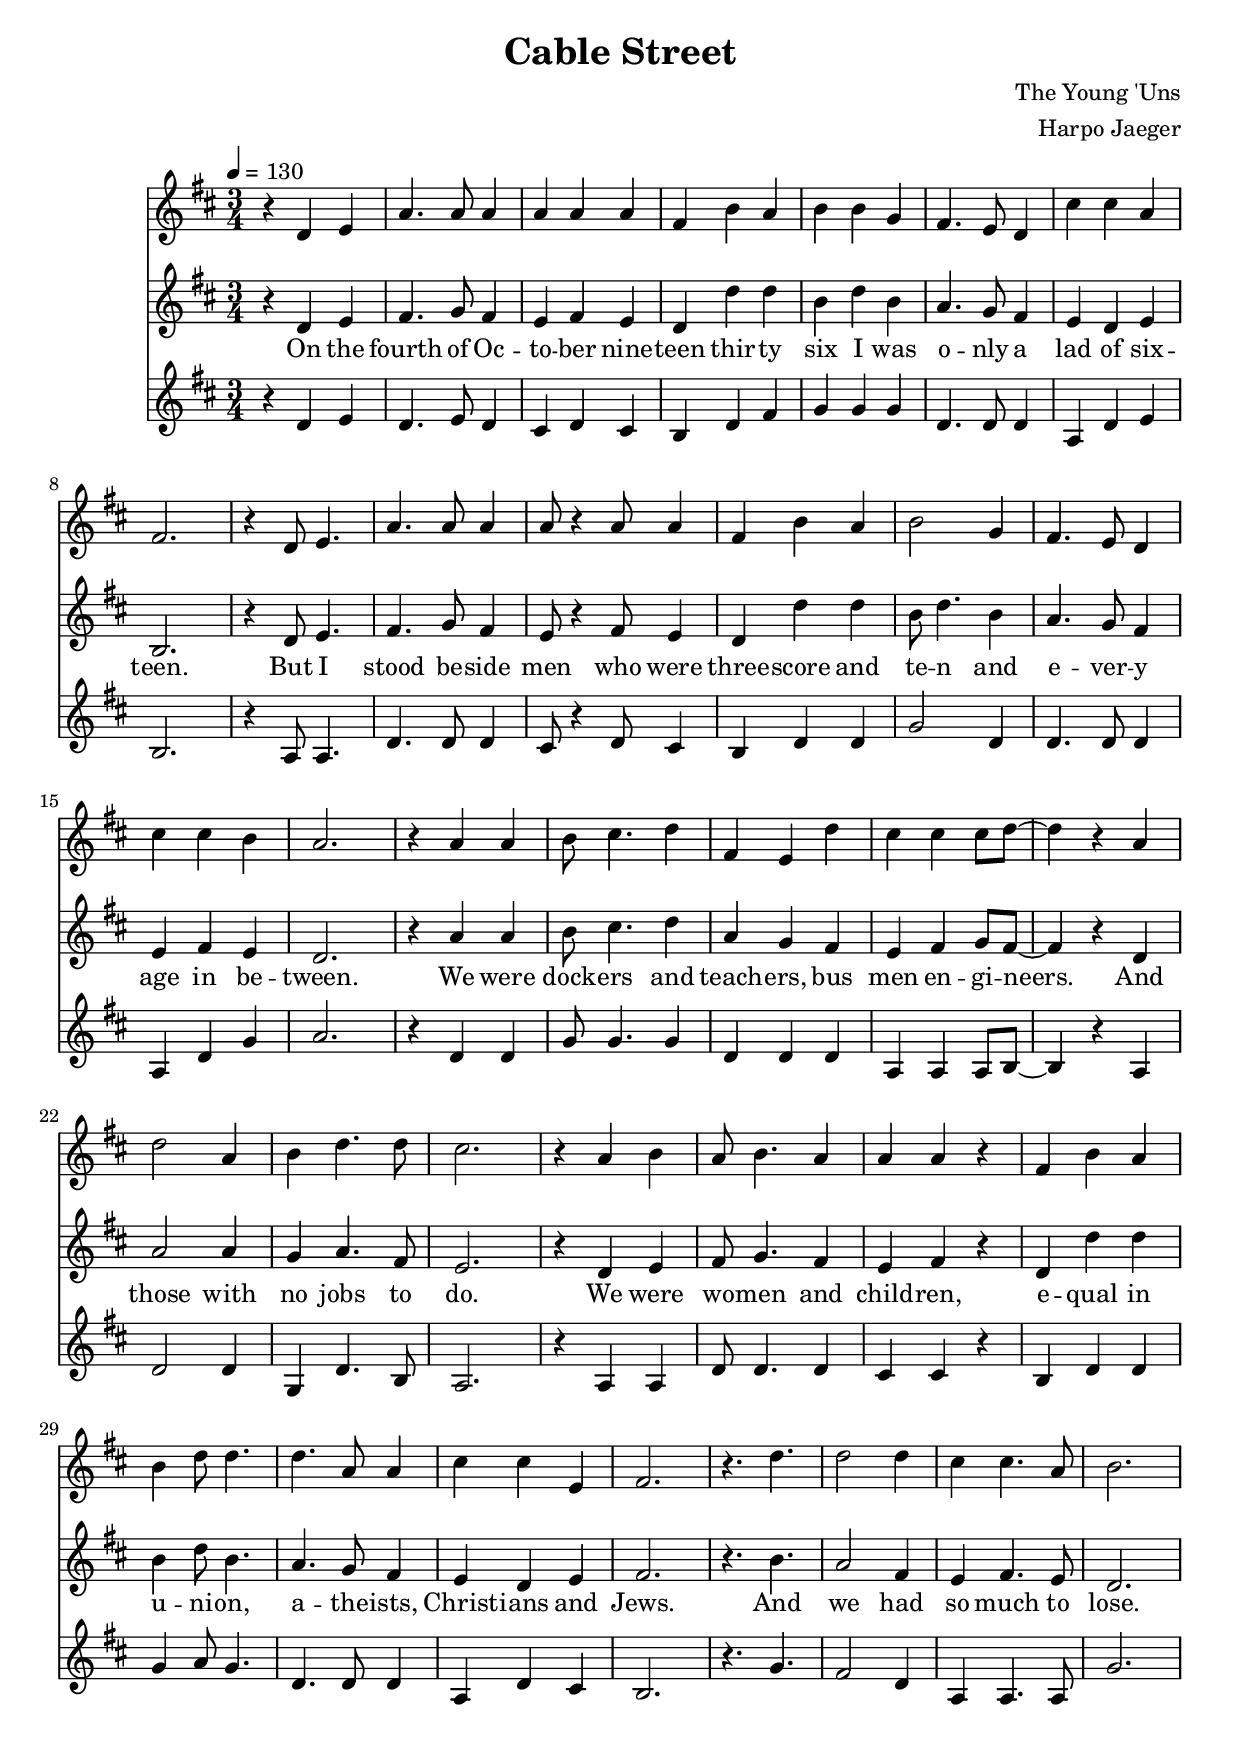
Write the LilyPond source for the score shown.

\version "2.18.2"
\header {
  title = "Cable Street"
  composer = "The Young 'Uns"
  arranger = "Harpo Jaeger"
}

verseone = \lyricmode {
  On the fourth of Oc -- to -- ber nine -- teen thir -- ty six I was o -- nly a lad of six -- teen. 
  But I stood be -- side men who were three -- score and te -- n and e -- ver -- y age in be -- tween.
  We were dock -- ers and teach -- ers, bus men en -- gi -- neers. And those with no jobs to do.
  We were wo -- men and child -- ren, e -- qual in u -- ni -- on, a -- the -- ists, Christ -- ians and Jews.
  And we had so much to lose.
}

\score {
<<
\relative c'
\new Voice = alto {
  \key d \major
  r4 d e a4. a8 a4 a a a fis b a b b g fis4. e8 d4 cis' cis a fis2.
  r4 d8 e4. a4. a8 a4 a8 r4 a8 a4 fis b a b2 g4 fis4. e8 d4 cis' cis b a2.
  r4 a a b8 cis4. d4 fis, e d' cis cis cis8 d~d4 r4 a d2 a4 b d4. d8 cis 2.
  r4 a4 b a8 b4. a4 a a r fis b a b d8 d4. d a8 a4 cis cis e, fis2.
  r4. d'4. d2 d4 cis4 cis4. a8 b2.
}
\relative c' 
\new Voice = tenor {
  \key d \major
  \tempo 4 = 130
  \time 3/4
  \relative c,
  r4 d e fis4. g8 fis4 e fis e d d' d b d b4 a4. g8 fis4 e d e b2.
  r4 d8 e4. fis4. g8 fis4 e8 r4 fis8 e4 d d' d b8 d4. b4 a4. g8 fis4 e fis e d2.
  r4 a'4 a b8 cis4. d4 a g fis e fis g8 fis8~fis4 r d a'2 a4 g a4. fis8 e2. 
  r4 d e fis8 g4. fis4 e fis r d d' d b4 d8 b4. a4. g8 fis4 e d e fis2.
  r4. b4. a2 fis4 e fis4. e8 d2.  
}
\new Lyrics \lyricsto "tenor" \verseone
\relative c'
\new Voice = bass {
  \key d \major
  r4 d e d4. e8 d4 cis d cis b d fis g g g d4. d8 d4 a4 d e b2.
  r4 a8 a4. d4. d8 d4 cis8 r4 d8 cis4 b d d g2 d4 d4. d8 d4 a d g a2.
  r4 d, d g8 g4. g4 d d d a a a8 b8~b4 r4 a d2 d4 g, d'4. b8 a2.
  r4 a a d8 d4. d4 cis cis r4 b d d g a8 g4. d4. d8 d4 a d cis b2.
  r4. g'4. fis2 d4 a a4. a8 g'2.
}
>>
\layout { }
\midi { }
}

